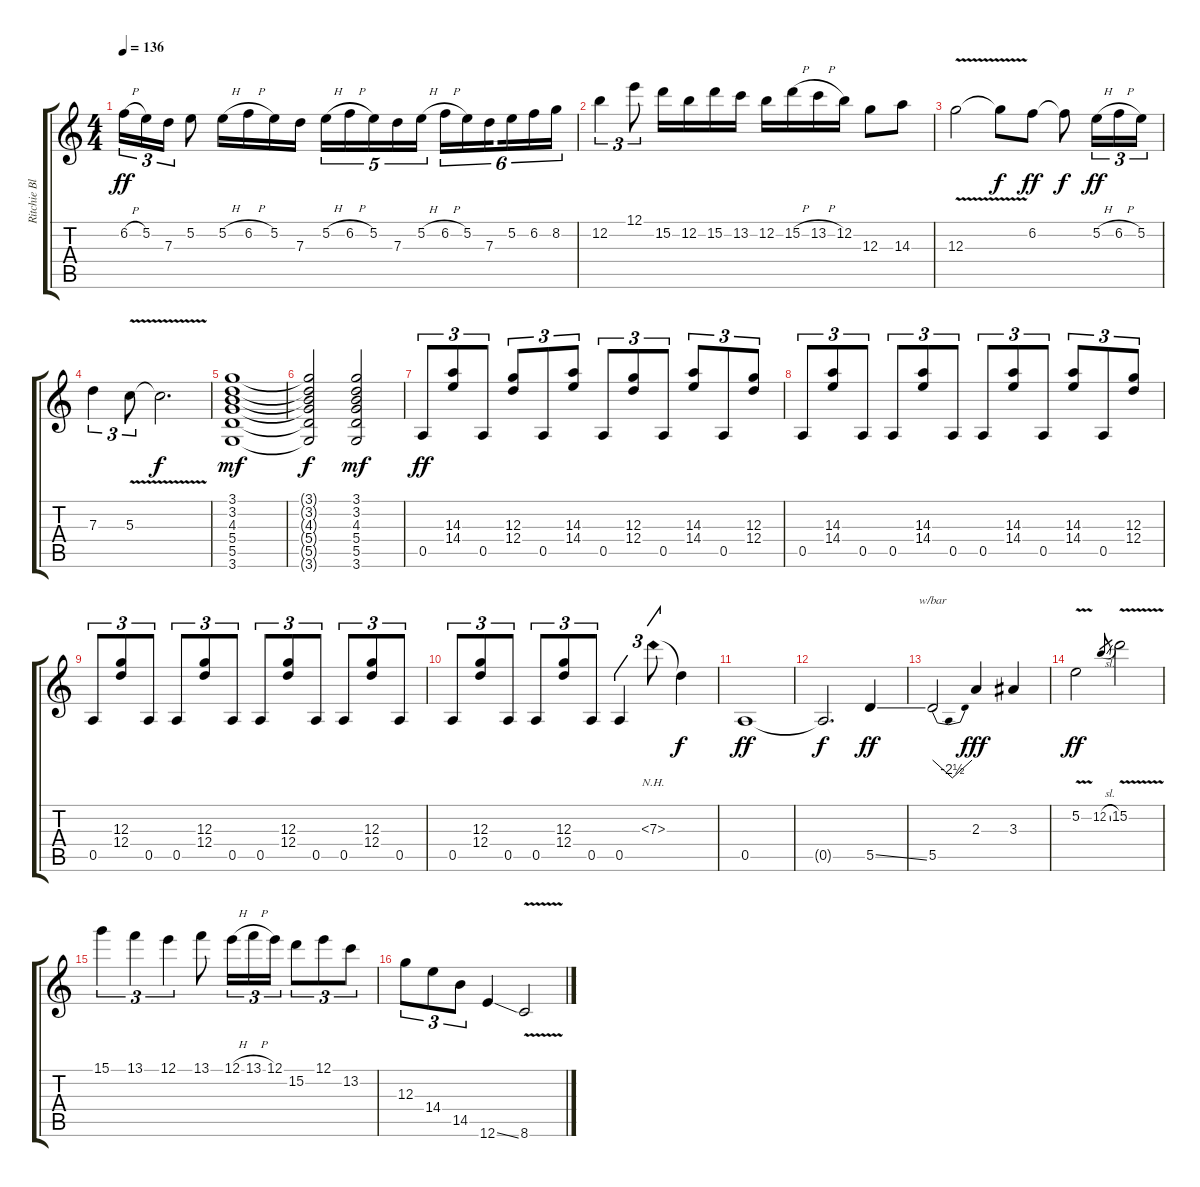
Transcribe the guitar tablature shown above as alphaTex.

\track ("Ritchie Blackmore" "Ritchie Bl") {instrument overdrivenguitar}
\staff {score tabs}
\tuning (E4 B3 G3 D3 A2 E2) {hide}
\ts (4 4)
\tempo 136
\clef g2
\ks c
6.2{h}.16{tu (3 2) dy ff} 5.2.16{tu (3 2)} 7.3.16{tu (3 2)} 5.2.8 5.2{h}.16 6.2{h}.16 5.2.16 7.3.16 5.2{h}.16{tu (5 4)} 6.2{h}.16{tu (5 4)} 5.2.16{tu (5 4)} 7.3.16{tu (5 4)} 5.2{h}.16{tu (5 4)} 6.2{h}.16{tu (6 4)} 5.2.16{tu (6 4)} 7.3.16{tu (6 4) beam splitsecondary} 5.2.16{tu (6 4)} 6.2.16{tu (6 4)} 8.2.16{tu (6 4)} |
12.2.4{tu (3 2)} 12.1.8{tu (3 2)} 15.2.16 12.2.16 15.2.16 13.2.16 12.2.16 15.2{h}.16 13.2{h}.16 12.2.16 12.3.8 14.3.8 |
12.3{v}.2 12.3{t}.8{dy f} 6.2.8{dy ff} 6.2{t}.8{dy f} 5.2{h}.16{tu (3 2) dy ff} 6.2{h}.16{tu (3 2)} 5.2.16{tu (3 2)} |
7.3.4{tu (3 2)} 5.3{v}.8{tu (3 2)} 5.3{t}.2{d dy f} |
(3.1 3.2 4.3 5.4 5.5 3.6).1{dy mf} |
(3.1{t} 3.2{t} 4.3{t} 5.4{t} 5.5{t} 3.6{t}).2{dy f} (3.1 3.2 4.3 5.4 5.5 3.6).2{dy mf} |
0.5.8{tu (3 2) dy ff} (14.3 14.4).8{tu (3 2)} 0.5.8{tu (3 2)} (12.3 12.4).8{tu (3 2)} 0.5.8{tu (3 2)} (14.3 14.4).8{tu (3 2)} 0.5.8{tu (3 2)} (12.3 12.4).8{tu (3 2)} 0.5.8{tu (3 2)} (14.3 14.4).8{tu (3 2)} 0.5.8{tu (3 2)} (12.3 12.4).8{tu (3 2)} |
0.5.8{tu (3 2)} (14.3 14.4).8{tu (3 2)} 0.5.8{tu (3 2)} 0.5.8{tu (3 2)} (14.3 14.4).8{tu (3 2)} 0.5.8{tu (3 2)} 0.5.8{tu (3 2)} (14.3 14.4).8{tu (3 2)} 0.5.8{tu (3 2)} (14.3 14.4).8{tu (3 2)} 0.5.8{tu (3 2)} (12.3 12.4).8{tu (3 2)} |
0.5.8{tu (3 2)} (12.3 12.4).8{tu (3 2)} 0.5.8{tu (3 2)} 0.5.8{tu (3 2)} (12.3 12.4).8{tu (3 2)} 0.5.8{tu (3 2)} 0.5.8{tu (3 2)} (12.3 12.4).8{tu (3 2)} 0.5.8{tu (3 2)} 0.5.8{tu (3 2)} (12.3 12.4).8{tu (3 2)} 0.5.8{tu (3 2)} |
0.5.8{tu (3 2)} (12.3 12.4).8{tu (3 2)} 0.5.8{tu (3 2)} 0.5.8{tu (3 2)} (12.3 12.4).8{tu (3 2)} 0.5.8{tu (3 2)} 0.5.4{tu (3 2)} 7.3{nh}.8{tu (3 2)} 7.3{t}.4{dy f} |
0.5.1{dy ff} |
0.5{t}.2{d dy f} 5.5{ss}.4{dy ff} |
5.5.2{tbe (dip default 0 0 30 -10 60 0)} 2.3.4{dy fff} 3.3.4 |
5.2{v}.2{dy ff} 12.2{sl}.8{gr} 15.2{v}.2 |
15.1.4{tu (3 2)} 13.1.4{tu (3 2)} 12.1.4{tu (3 2)} 13.1.8 12.1{h}.16{tu (3 2)} 13.1{h}.16{tu (3 2)} 12.1.16{tu (3 2)} 15.2.8{tu (3 2)} 12.1.8{tu (3 2)} 13.2.8{tu (3 2)} |
12.3.8{tu (3 2)} 14.4.8{tu (3 2)} 14.5.8{tu (3 2)} 12.6{ss}.4 8.6{v}.2
